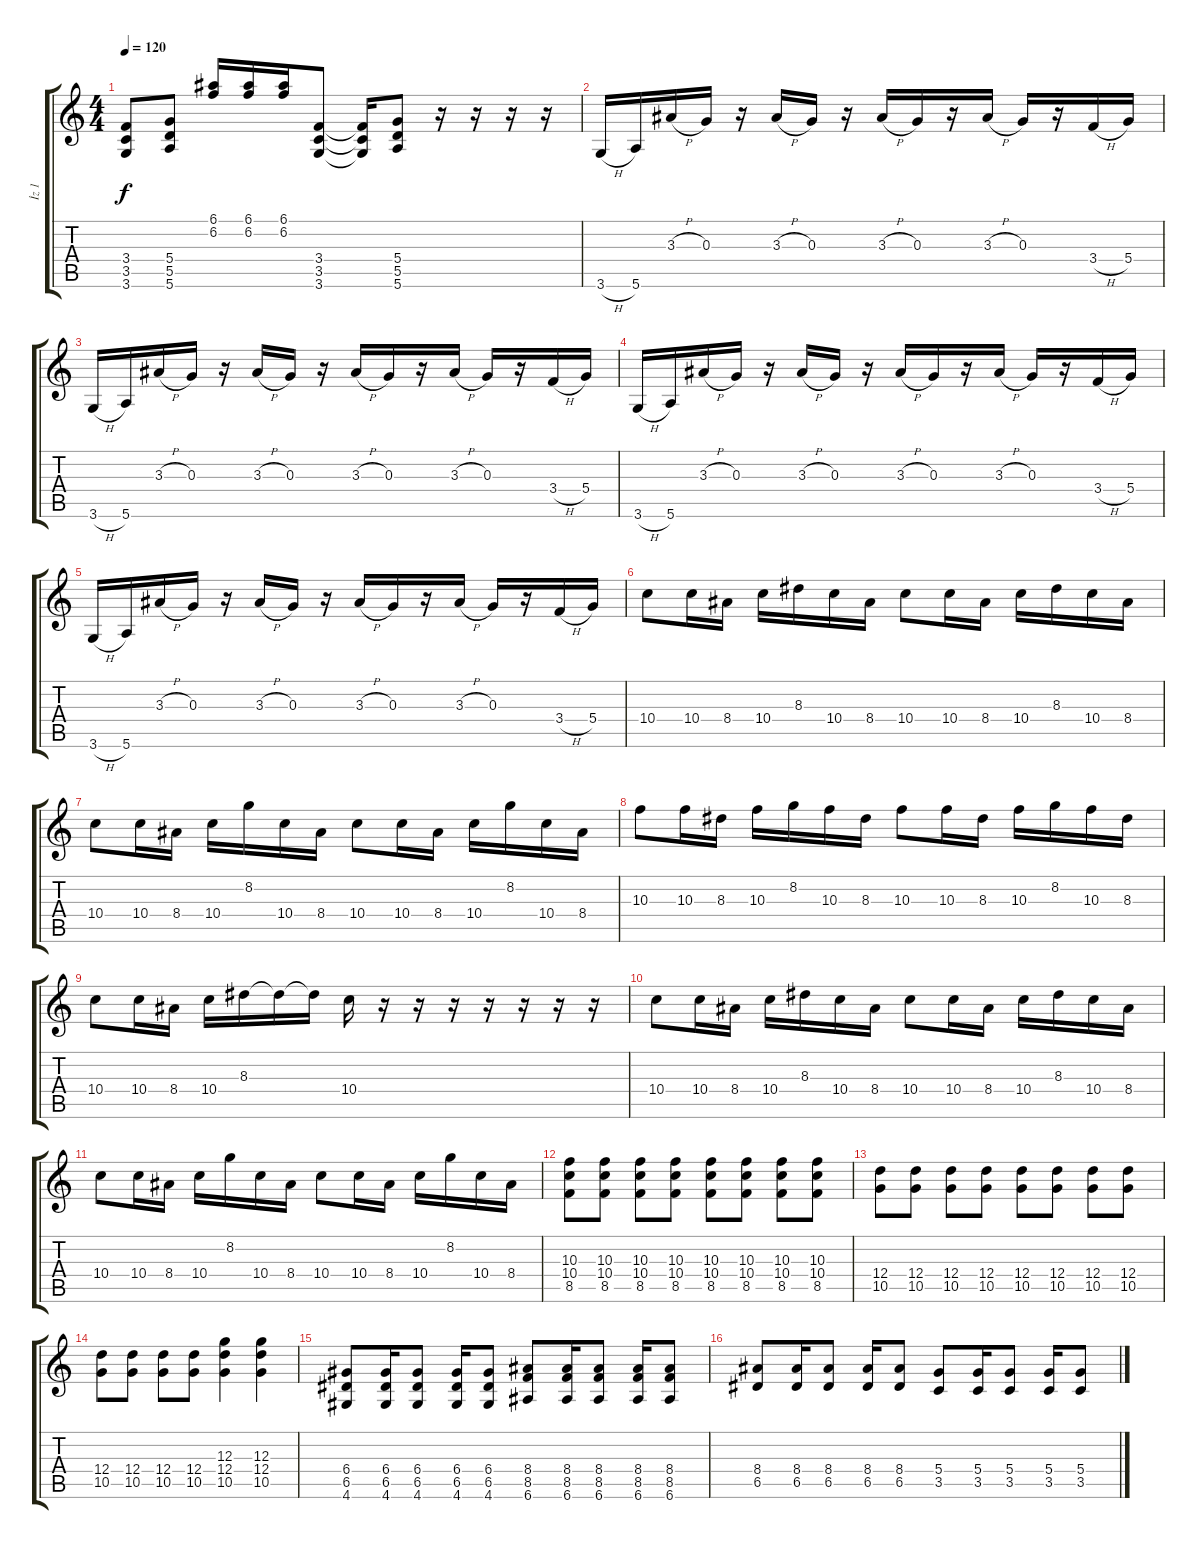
\track ("İz 1" "İz 1") {instrument overdrivenguitar}
\staff {score tabs}
\tuning (E4 B3 G3 D3 A2 E2) {hide}
\ts (4 4)
\tempo 120
\clef g2
\ks c
(3.4{t} 3.5{t} 3.6{t}).8{dy f} (5.4 5.5 5.6).8 (6.1 6.2).16 (6.1 6.2).16 (6.1 6.2).16 (3.4 3.5 3.6).8 (3.4{t} 3.5{t} 3.6{t}).16 (5.4 5.5 5.6).8 r.16 r.16 r.16 r.16 |
3.6{h}.16 5.6.16 3.3{h}.16 0.3.16 r.16 3.3{h}.16 0.3.16 r.16 3.3{h}.16 0.3.16 r.16 3.3{h}.16 0.3.16 r.16 3.4{h}.16 5.4.16 |
3.6{h}.16 5.6.16 3.3{h}.16 0.3.16 r.16 3.3{h}.16 0.3.16 r.16 3.3{h}.16 0.3.16 r.16 3.3{h}.16 0.3.16 r.16 3.4{h}.16 5.4.16 |
3.6{h}.16 5.6.16 3.3{h}.16 0.3.16 r.16 3.3{h}.16 0.3.16 r.16 3.3{h}.16 0.3.16 r.16 3.3{h}.16 0.3.16 r.16 3.4{h}.16 5.4.16 |
3.6{h}.16 5.6.16 3.3{h}.16 0.3.16 r.16 3.3{h}.16 0.3.16 r.16 3.3{h}.16 0.3.16 r.16 3.3{h}.16 0.3.16 r.16 3.4{h}.16 5.4.16 |
10.4.8 10.4.16 8.4.16 10.4.16 8.3.16 10.4.16 8.4.16 10.4.8 10.4.16 8.4.16 10.4.16 8.3.16 10.4.16 8.4.16 |
10.4.8 10.4.16 8.4.16 10.4.16 8.2.16 10.4.16 8.4.16 10.4.8 10.4.16 8.4.16 10.4.16 8.2.16 10.4.16 8.4.16 |
10.3.8 10.3.16 8.3.16 10.3.16 8.2.16 10.3.16 8.3.16 10.3.8 10.3.16 8.3.16 10.3.16 8.2.16 10.3.16 8.3.16 |
10.4.8 10.4.16 8.4.16 10.4.16 8.3.16 8.3{t}.16 8.3{t}.16 10.4.16 r.16 r.16 r.16 r.16 r.16 r.16 r.16 |
10.4.8 10.4.16 8.4.16 10.4.16 8.3.16 10.4.16 8.4.16 10.4.8 10.4.16 8.4.16 10.4.16 8.3.16 10.4.16 8.4.16 |
10.4.8 10.4.16 8.4.16 10.4.16 8.2.16 10.4.16 8.4.16 10.4.8 10.4.16 8.4.16 10.4.16 8.2.16 10.4.16 8.4.16 |
(10.3 10.4 8.5).8 (10.3 10.4 8.5).8 (10.3 10.4 8.5).8 (10.3 10.4 8.5).8 (10.3 10.4 8.5).8 (10.3 10.4 8.5).8 (10.3 10.4 8.5).8 (10.3 10.4 8.5).8 |
(12.4 10.5).8 (12.4 10.5).8 (12.4 10.5).8 (12.4 10.5).8 (12.4 10.5).8 (12.4 10.5).8 (12.4 10.5).8 (12.4 10.5).8 |
(12.4 10.5).8 (12.4 10.5).8 (12.4 10.5).8 (12.4 10.5).8 (12.3 12.4 10.5).4 (12.3 12.4 10.5).4 |
(6.4 6.5 4.6).8 (6.4 6.5 4.6).16 (6.4 6.5 4.6).8 (6.4 6.5 4.6).16 (6.4 6.5 4.6).8 (8.4 8.5 6.6).8 (8.4 8.5 6.6).16 (8.4 8.5 6.6).8 (8.4 8.5 6.6).16 (8.4 8.5 6.6).8 |
(8.4 6.5).8 (8.4 6.5).16 (8.4 6.5).8 (8.4 6.5).16 (8.4 6.5).8 (5.4 3.5).8 (5.4 3.5).16 (5.4 3.5).8 (5.4 3.5).16 (5.4 3.5).8
